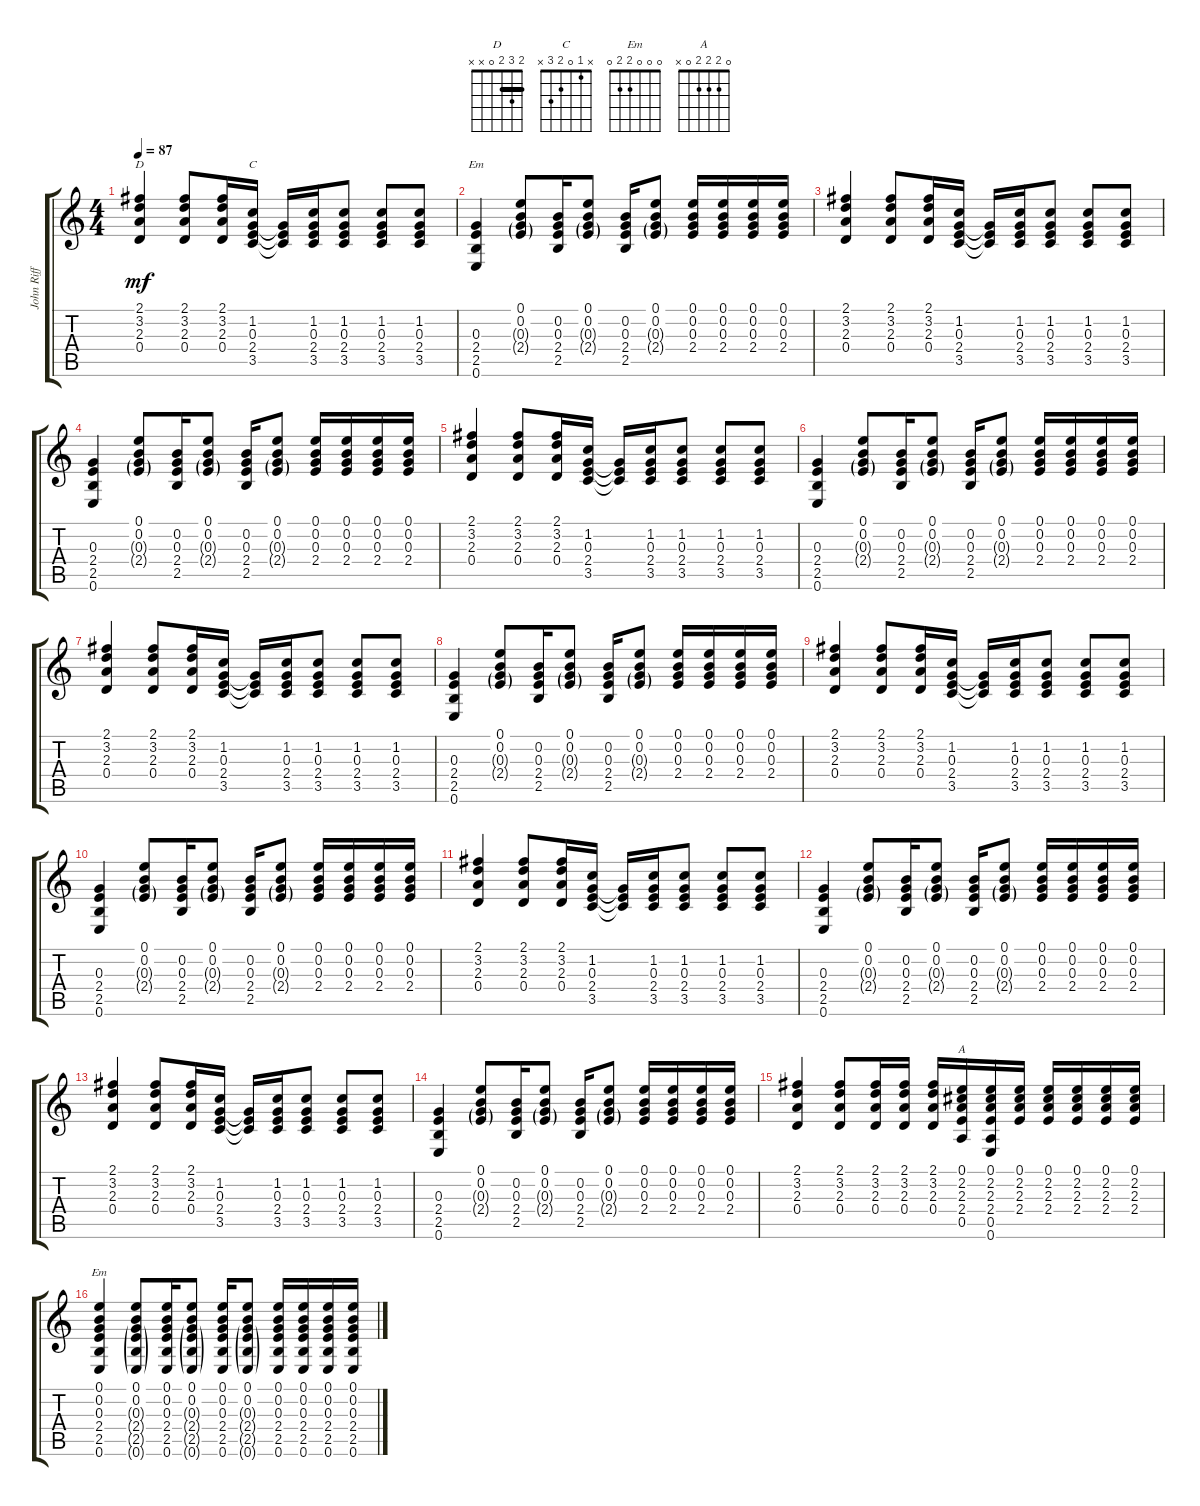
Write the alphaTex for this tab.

\track ("John Riff Guitar" "John Riff ") {instrument acousticguitarsteel}
\staff {score tabs}
\tuning (E4 B3 G3 D3 A2 E2) {hide}
\chord ("D" 2 3 2 0 x x) {barre 2}
\chord ("C" x 1 0 2 3 x)
\chord ("Em" x x 0 2 2 0)
\chord ("A" 0 2 2 2 0 x)
\chord ("Em" 0 0 0 2 2 0)
\ts (4 4)
\tempo 87
\clef g2
\ks c
(2.1 3.2 2.3 0.4).4{ch "D" dy mf} (2.1 3.2 2.3 0.4).8 (2.1 3.2 2.3 0.4).16 (1.2 0.3 2.4 3.5).16{ch "C"} (0.3{t} 2.4{t} 3.5{t}).16 (1.2 0.3 2.4 3.5).16 (1.2 0.3 2.4 3.5).8 (1.2 0.3 2.4 3.5).8 (1.2 0.3 2.4 3.5).8 |
(0.3 2.4 2.5 0.6).4{ch "Em"} (0.1 0.2 0.3{g} 2.4{g}).8 (0.2 0.3 2.4 2.5).16 (0.1 0.2 0.3{g} 2.4{g}).8 (0.2 0.3 2.4 2.5).16 (0.1 0.2 0.3{g} 2.4{g}).8 (0.1 0.2 0.3 2.4).16 (0.1 0.2 0.3 2.4).16 (0.1 0.2 0.3 2.4).16 (0.1 0.2 0.3 2.4).16 |
(2.1 3.2 2.3 0.4).4 (2.1 3.2 2.3 0.4).8 (2.1 3.2 2.3 0.4).16 (1.2 0.3 2.4 3.5).16 (0.3{t} 2.4{t} 3.5{t}).16 (1.2 0.3 2.4 3.5).16 (1.2 0.3 2.4 3.5).8 (1.2 0.3 2.4 3.5).8 (1.2 0.3 2.4 3.5).8 |
(0.3 2.4 2.5 0.6).4 (0.1 0.2 0.3{g} 2.4{g}).8 (0.2 0.3 2.4 2.5).16 (0.1 0.2 0.3{g} 2.4{g}).8 (0.2 0.3 2.4 2.5).16 (0.1 0.2 0.3{g} 2.4{g}).8 (0.1 0.2 0.3 2.4).16 (0.1 0.2 0.3 2.4).16 (0.1 0.2 0.3 2.4).16 (0.1 0.2 0.3 2.4).16 |
(2.1 3.2 2.3 0.4).4 (2.1 3.2 2.3 0.4).8 (2.1 3.2 2.3 0.4).16 (1.2 0.3 2.4 3.5).16 (0.3{t} 2.4{t} 3.5{t}).16 (1.2 0.3 2.4 3.5).16 (1.2 0.3 2.4 3.5).8 (1.2 0.3 2.4 3.5).8 (1.2 0.3 2.4 3.5).8 |
(0.3 2.4 2.5 0.6).4 (0.1 0.2 0.3{g} 2.4{g}).8 (0.2 0.3 2.4 2.5).16 (0.1 0.2 0.3{g} 2.4{g}).8 (0.2 0.3 2.4 2.5).16 (0.1 0.2 0.3{g} 2.4{g}).8 (0.1 0.2 0.3 2.4).16 (0.1 0.2 0.3 2.4).16 (0.1 0.2 0.3 2.4).16 (0.1 0.2 0.3 2.4).16 |
(2.1 3.2 2.3 0.4).4 (2.1 3.2 2.3 0.4).8 (2.1 3.2 2.3 0.4).16 (1.2 0.3 2.4 3.5).16 (0.3{t} 2.4{t} 3.5{t}).16 (1.2 0.3 2.4 3.5).16 (1.2 0.3 2.4 3.5).8 (1.2 0.3 2.4 3.5).8 (1.2 0.3 2.4 3.5).8 |
(0.3 2.4 2.5 0.6).4 (0.1 0.2 0.3{g} 2.4{g}).8 (0.2 0.3 2.4 2.5).16 (0.1 0.2 0.3{g} 2.4{g}).8 (0.2 0.3 2.4 2.5).16 (0.1 0.2 0.3{g} 2.4{g}).8 (0.1 0.2 0.3 2.4).16 (0.1 0.2 0.3 2.4).16 (0.1 0.2 0.3 2.4).16 (0.1 0.2 0.3 2.4).16 |
(2.1 3.2 2.3 0.4).4 (2.1 3.2 2.3 0.4).8 (2.1 3.2 2.3 0.4).16 (1.2 0.3 2.4 3.5).16 (0.3{t} 2.4{t} 3.5{t}).16 (1.2 0.3 2.4 3.5).16 (1.2 0.3 2.4 3.5).8 (1.2 0.3 2.4 3.5).8 (1.2 0.3 2.4 3.5).8 |
(0.3 2.4 2.5 0.6).4 (0.1 0.2 0.3{g} 2.4{g}).8 (0.2 0.3 2.4 2.5).16 (0.1 0.2 0.3{g} 2.4{g}).8 (0.2 0.3 2.4 2.5).16 (0.1 0.2 0.3{g} 2.4{g}).8 (0.1 0.2 0.3 2.4).16 (0.1 0.2 0.3 2.4).16 (0.1 0.2 0.3 2.4).16 (0.1 0.2 0.3 2.4).16 |
(2.1 3.2 2.3 0.4).4 (2.1 3.2 2.3 0.4).8 (2.1 3.2 2.3 0.4).16 (1.2 0.3 2.4 3.5).16 (0.3{t} 2.4{t} 3.5{t}).16 (1.2 0.3 2.4 3.5).16 (1.2 0.3 2.4 3.5).8 (1.2 0.3 2.4 3.5).8 (1.2 0.3 2.4 3.5).8 |
(0.3 2.4 2.5 0.6).4 (0.1 0.2 0.3{g} 2.4{g}).8 (0.2 0.3 2.4 2.5).16 (0.1 0.2 0.3{g} 2.4{g}).8 (0.2 0.3 2.4 2.5).16 (0.1 0.2 0.3{g} 2.4{g}).8 (0.1 0.2 0.3 2.4).16 (0.1 0.2 0.3 2.4).16 (0.1 0.2 0.3 2.4).16 (0.1 0.2 0.3 2.4).16 |
(2.1 3.2 2.3 0.4).4 (2.1 3.2 2.3 0.4).8 (2.1 3.2 2.3 0.4).16 (1.2 0.3 2.4 3.5).16 (0.3{t} 2.4{t} 3.5{t}).16 (1.2 0.3 2.4 3.5).16 (1.2 0.3 2.4 3.5).8 (1.2 0.3 2.4 3.5).8 (1.2 0.3 2.4 3.5).8 |
(0.3 2.4 2.5 0.6).4 (0.1 0.2 0.3{g} 2.4{g}).8 (0.2 0.3 2.4 2.5).16 (0.1 0.2 0.3{g} 2.4{g}).8 (0.2 0.3 2.4 2.5).16 (0.1 0.2 0.3{g} 2.4{g}).8 (0.1 0.2 0.3 2.4).16 (0.1 0.2 0.3 2.4).16 (0.1 0.2 0.3 2.4).16 (0.1 0.2 0.3 2.4).16 |
(2.1 3.2 2.3 0.4).4 (2.1 3.2 2.3 0.4).8 (2.1 3.2 2.3 0.4).16 (2.1 3.2 2.3 0.4).16 (2.1 3.2 2.3 0.4).16 (0.1 2.2 2.3 2.4 0.5).16{ch "A"} (0.1 2.2 2.3 2.4 0.5 0.6).16 (0.1 2.2 2.3 2.4).16 (0.1 2.2 2.3 2.4).16 (0.1 2.2 2.3 2.4).16 (0.1 2.2 2.3 2.4).16 (0.1 2.2 2.3 2.4).16 |
(0.1 0.2 0.3 2.4 2.5 0.6).4{ch "Em"} (0.1 0.2 0.3{g} 2.4{g} 2.5{g} 0.6{g}).8 (0.1 0.2 0.3 2.4 2.5 0.6).16 (0.1 0.2 0.3{g} 2.4{g} 2.5{g} 0.6{g}).8 (0.1 0.2 0.3 2.4 2.5 0.6).16 (0.1 0.2 0.3{g} 2.4{g} 2.5{g} 0.6{g}).8 (0.1 0.2 0.3 2.4 2.5 0.6).16 (0.1 0.2 0.3 2.4 2.5 0.6).16 (0.1 0.2 0.3 2.4 2.5 0.6).16 (0.1 0.2 0.3 2.4 2.5 0.6).16
